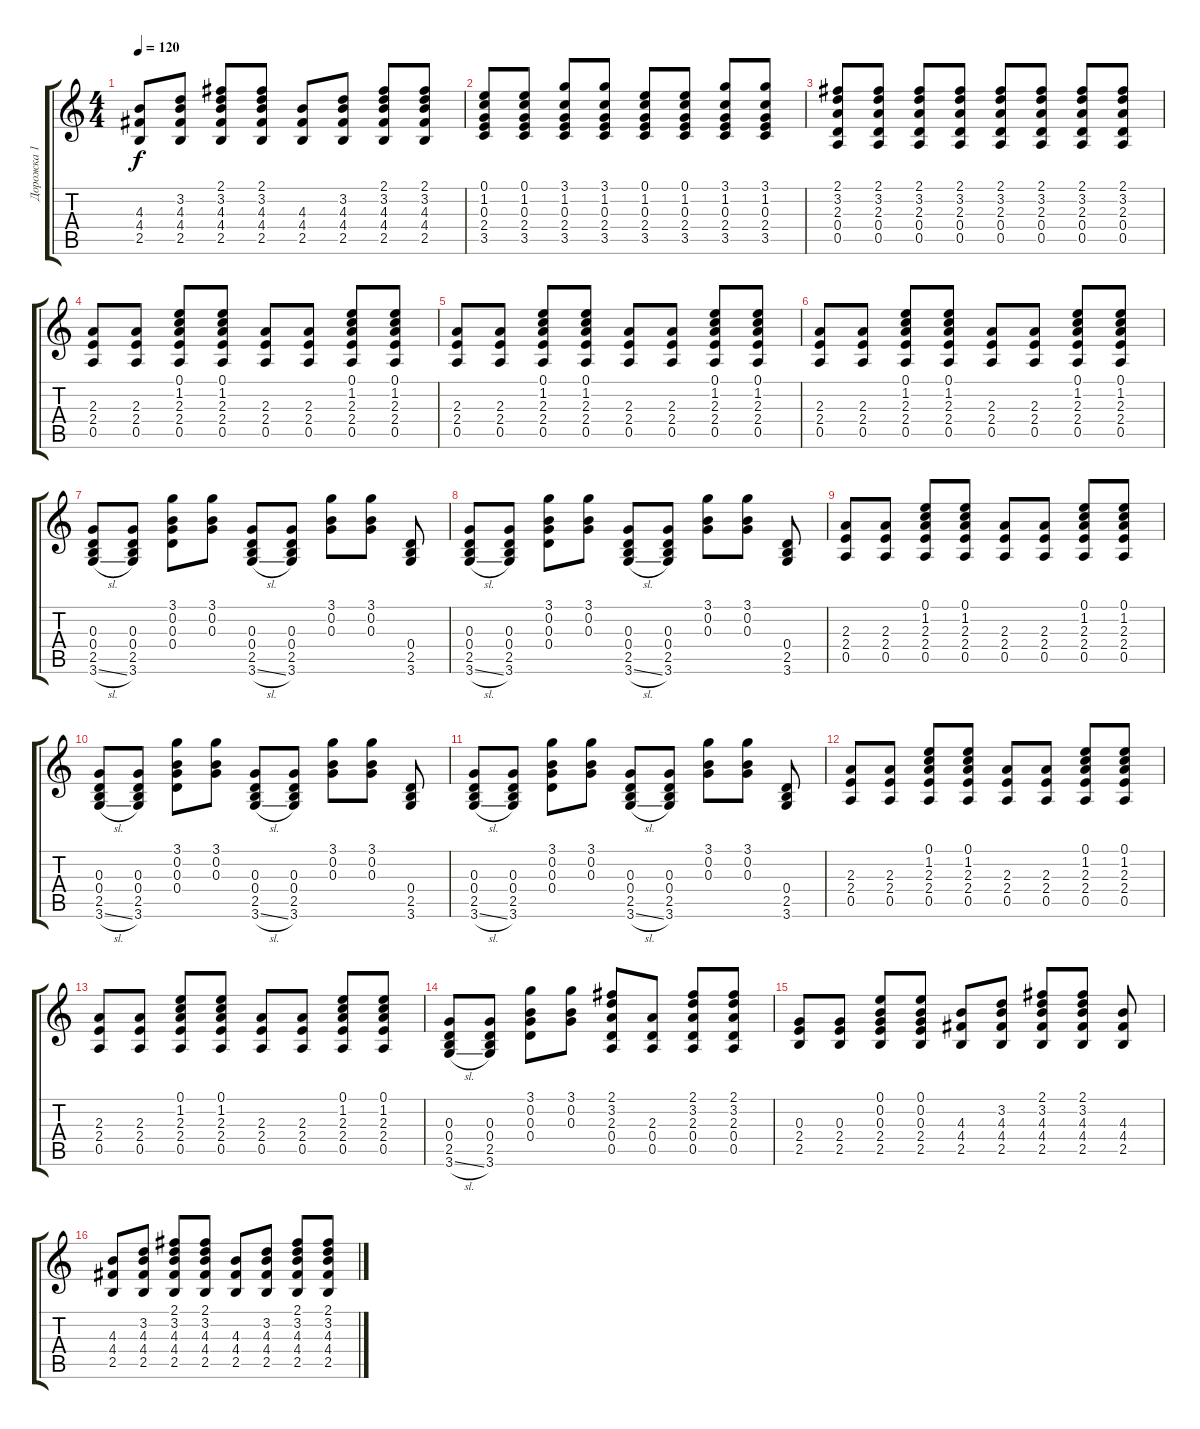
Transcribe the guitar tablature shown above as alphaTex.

\track ("Дорожка 1" "Дорожка 1") {instrument acousticguitarsteel}
\staff {score tabs}
\tuning (E4 B3 G3 D3 A2 E2) {hide}
\ts (4 4)
\tempo 120
\clef g2
\ks c
(4.3 4.4 2.5).8{dy f} (3.2 4.3 4.4 2.5).8 (2.1 3.2 4.3 4.4 2.5).8 (2.1 3.2 4.3 4.4 2.5).8 (4.3 4.4 2.5).8 (3.2 4.3 4.4 2.5).8 (2.1 3.2 4.3 4.4 2.5).8 (2.1 3.2 4.3 4.4 2.5).8 |
(0.1 1.2 0.3 2.4 3.5).8 (0.1 1.2 0.3 2.4 3.5).8 (3.1 1.2 0.3 2.4 3.5).8 (3.1 1.2 0.3 2.4 3.5).8 (0.1 1.2 0.3 2.4 3.5).8 (0.1 1.2 0.3 2.4 3.5).8 (3.1 1.2 0.3 2.4 3.5).8 (3.1 1.2 0.3 2.4 3.5).8 |
(2.1 3.2 2.3 0.4 0.5).8 (2.1 3.2 2.3 0.4 0.5).8 (2.1 3.2 2.3 0.4 0.5).8 (2.1 3.2 2.3 0.4 0.5).8 (2.1 3.2 2.3 0.4 0.5).8 (2.1 3.2 2.3 0.4 0.5).8 (2.1 3.2 2.3 0.4 0.5).8 (2.1 3.2 2.3 0.4 0.5).8 |
(2.3 2.4 0.5).8 (2.3 2.4 0.5).8 (0.1 1.2 2.3 2.4 0.5).8 (0.1 1.2 2.3 2.4 0.5).8 (2.3 2.4 0.5).8 (2.3 2.4 0.5).8 (0.1 1.2 2.3 2.4 0.5).8 (0.1 1.2 2.3 2.4 0.5).8 |
(2.3 2.4 0.5).8 (2.3 2.4 0.5).8 (0.1 1.2 2.3 2.4 0.5).8 (0.1 1.2 2.3 2.4 0.5).8 (2.3 2.4 0.5).8 (2.3 2.4 0.5).8 (0.1 1.2 2.3 2.4 0.5).8 (0.1 1.2 2.3 2.4 0.5).8 |
(2.3 2.4 0.5).8 (2.3 2.4 0.5).8 (0.1 1.2 2.3 2.4 0.5).8 (0.1 1.2 2.3 2.4 0.5).8 (2.3 2.4 0.5).8 (2.3 2.4 0.5).8 (0.1 1.2 2.3 2.4 0.5).8 (0.1 1.2 2.3 2.4 0.5).8 |
(0.3 0.4 2.5 3.6{sl}).8 (0.3 0.4 2.5 3.6).8 (3.1 0.2 0.3 0.4).8 (3.1 0.2 0.3).8 (0.3 0.4 2.5 3.6{sl}).8 (0.3 0.4 2.5 3.6).8 (3.1 0.2 0.3).8 (3.1 0.2 0.3).8 (0.4 2.5 3.6).8 |
(0.3 0.4 2.5 3.6{sl}).8 (0.3 0.4 2.5 3.6).8 (3.1 0.2 0.3 0.4).8 (3.1 0.2 0.3).8 (0.3 0.4 2.5 3.6{sl}).8 (0.3 0.4 2.5 3.6).8 (3.1 0.2 0.3).8 (3.1 0.2 0.3).8 (0.4 2.5 3.6).8 |
(2.3 2.4 0.5).8 (2.3 2.4 0.5).8 (0.1 1.2 2.3 2.4 0.5).8 (0.1 1.2 2.3 2.4 0.5).8 (2.3 2.4 0.5).8 (2.3 2.4 0.5).8 (0.1 1.2 2.3 2.4 0.5).8 (0.1 1.2 2.3 2.4 0.5).8 |
(0.3 0.4 2.5 3.6{sl}).8 (0.3 0.4 2.5 3.6).8 (3.1 0.2 0.3 0.4).8 (3.1 0.2 0.3).8 (0.3 0.4 2.5 3.6{sl}).8 (0.3 0.4 2.5 3.6).8 (3.1 0.2 0.3).8 (3.1 0.2 0.3).8 (0.4 2.5 3.6).8 |
(0.3 0.4 2.5 3.6{sl}).8 (0.3 0.4 2.5 3.6).8 (3.1 0.2 0.3 0.4).8 (3.1 0.2 0.3).8 (0.3 0.4 2.5 3.6{sl}).8 (0.3 0.4 2.5 3.6).8 (3.1 0.2 0.3).8 (3.1 0.2 0.3).8 (0.4 2.5 3.6).8 |
(2.3 2.4 0.5).8 (2.3 2.4 0.5).8 (0.1 1.2 2.3 2.4 0.5).8 (0.1 1.2 2.3 2.4 0.5).8 (2.3 2.4 0.5).8 (2.3 2.4 0.5).8 (0.1 1.2 2.3 2.4 0.5).8 (0.1 1.2 2.3 2.4 0.5).8 |
(2.3 2.4 0.5).8 (2.3 2.4 0.5).8 (0.1 1.2 2.3 2.4 0.5).8 (0.1 1.2 2.3 2.4 0.5).8 (2.3 2.4 0.5).8 (2.3 2.4 0.5).8 (0.1 1.2 2.3 2.4 0.5).8 (0.1 1.2 2.3 2.4 0.5).8 |
(0.3 0.4 2.5 3.6{sl}).8 (0.3 0.4 2.5 3.6).8 (3.1 0.2 0.3 0.4).8 (3.1 0.2 0.3).8 (2.1 3.2 2.3 0.4 0.5).8 (2.3 0.4 0.5).8 (2.1 3.2 2.3 0.4 0.5).8 (2.1 3.2 2.3 0.4 0.5).8 |
(0.3 2.4 2.5).8 (0.3 2.4 2.5).8 (0.1 0.2 0.3 2.4 2.5).8 (0.1 0.2 0.3 2.4 2.5).8 (4.3 4.4 2.5).8 (3.2 4.3 4.4 2.5).8 (2.1 3.2 4.3 4.4 2.5).8 (2.1 3.2 4.3 4.4 2.5).8 (4.3 4.4 2.5).8 |
(4.3 4.4 2.5).8 (3.2 4.3 4.4 2.5).8 (2.1 3.2 4.3 4.4 2.5).8 (2.1 3.2 4.3 4.4 2.5).8 (4.3 4.4 2.5).8 (3.2 4.3 4.4 2.5).8 (2.1 3.2 4.3 4.4 2.5).8 (2.1 3.2 4.3 4.4 2.5).8
